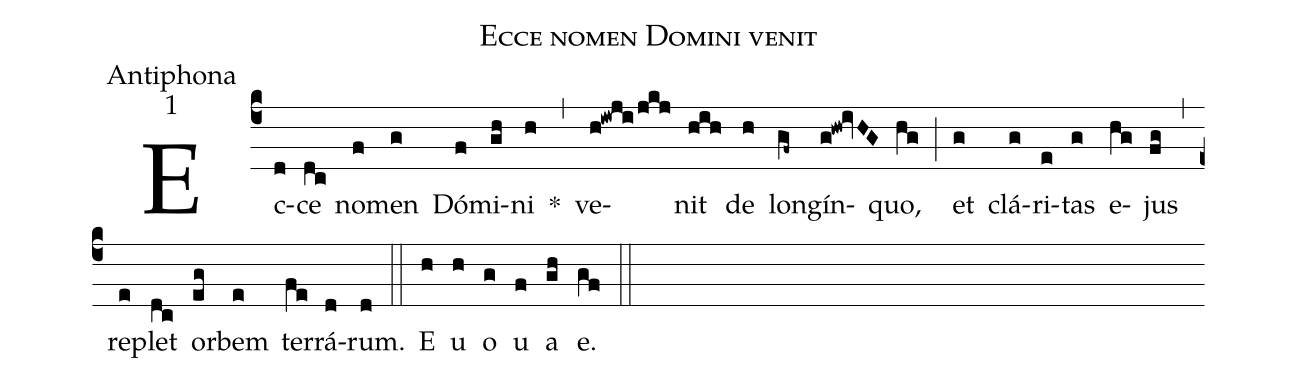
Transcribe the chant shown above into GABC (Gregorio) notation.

name:Ecce nomen Domini venit;
office-part:Antiphona;
mode:1;
%%
(c4)Ec(d)ce(dc) no(f)men(g) Dó(f)mi(gh)ni(h) <v>\gresixstar</v>(,) ve(h!iwji/jkj)nit(hih) de(h) lon(gf~)gín(g!hw!ivHG)quo,(hg) (;) et(g) clá(g)ri(e)tas(g) e(hg){ju}s(fg) (,) re(e)plet(dc) or(eg)bem(e) ter(fe)rá(d)rum.(d) (::) E(h) u(h) o(g) u(f) a(gh) e.(gf) (::)
